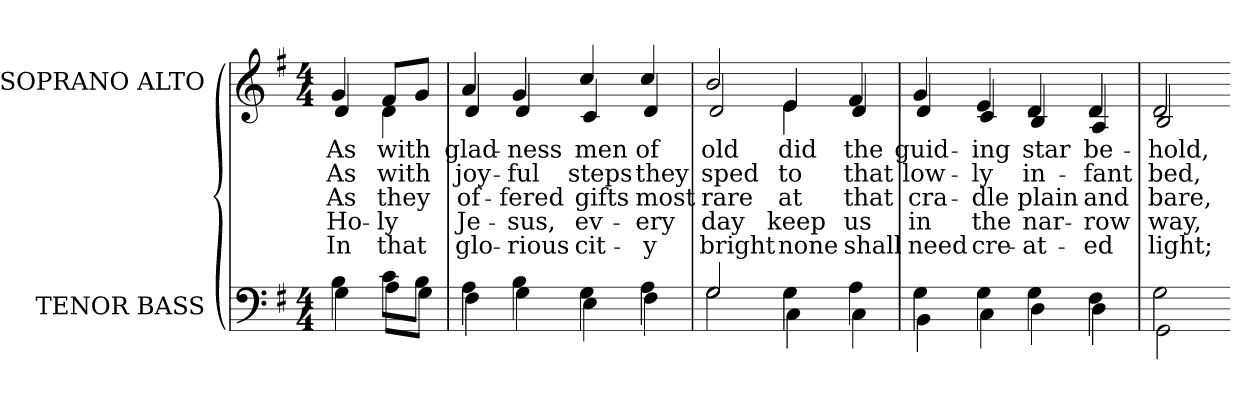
**kern	**kern	**text	**text	**text	**text	**text
*part2	*part1	*part1	*part1	*part1	*part1	*part1
*staff2	*staff1	*staff1	*staff1	*staff1	*staff1	*staff1
*I"TENOR BASS	*I"SOPRANO ALTO	*	*	*	*	*
*I'T. B.	*I'S. A.	*	*	*	*	*
!!LO:PB:g=z
*clefF4	*clefG2	*	*	*	*	*
*k[f#]	*k[f#]	*	*	*	*	*
*G:	*G:	*	*	*	*	*
*M4/4	*M4/4	*	*	*	*	*
=	=	=	=	=	=	=
*^	*	*	*	*	*	*
!	!	!LO:TX:b:cj:t=1	!	!	!	!	!
!	!	!LO:TX:b:cj:t=2	!	!	!	!	!
!	!	!LO:TX:b:cj:t=3	!	!	!	!	!
!	!	!LO:TX:b:cj:t=4	!	!	!	!	!
!	!	!LO:TX:b:cj:t=5	!	!	!	!	!
!	!	!	!LO:LY:b:color=#000000	!LO:LY:b:color=#000000	!LO:LY:b:color=#000000	!LO:LY:b:color=#000000	!LO:LY:b:color=#000000
*	*	*^	*	*	*	*	*
4Bi\	4Gi\	4gi/	4di/	As	As	As	Ho-	In
!	!	!	!	!LO:LY:b:color=#000000	!LO:LY:b:color=#000000	!LO:LY:b:color=#000000	!LO:LY:b:color=#000000	!LO:LY:b:color=#000000
8ci\L	8Ai\L	8f#i/L	4di\	with	with	they	-ly	that
8Bi\J	8Gi\J	8gi/J	.	.	.	.	.	.
=	=	=	=	=	=	=	=	=
!	!	!	!	!LO:LY:b:color=#000000	!LO:LY:b:color=#000000	!LO:LY:b:color=#000000	!LO:LY:b:color=#000000	!LO:LY:b:color=#000000
4Ai\	4F#i\	4ai/	4di/	glad-	joy-	of-	Je-	glo-
!	!	!	!	!LO:LY:b:color=#000000	!LO:LY:b:color=#000000	!LO:LY:b:color=#000000	!LO:LY:b:color=#000000	!LO:LY:b:color=#000000
4Bi\	4Gi\	4gi/	4di/	-ness	-ful	-fered	-sus,	-rious
!	!	!	!	!LO:LY:b:color=#000000	!LO:LY:b:color=#000000	!LO:LY:b:color=#000000	!LO:LY:b:color=#000000	!LO:LY:b:color=#000000
4Gi\	4Ei\	4cci/	4ci/	men	steps	gifts	ev-	cit-
!	!	!	!	!LO:LY:b:color=#000000	!LO:LY:b:color=#000000	!LO:LY:b:color=#000000	!LO:LY:b:color=#000000	!LO:LY:b:color=#000000
4Ai\	4F#i\	4cci/	4di/	of	they	most	-ery	-y
=1	=1	=1	=1	=1	=1	=1	=1	=1
!	!	!	!	!LO:LY:b:color=#000000	!LO:LY:b:color=#000000	!LO:LY:b:color=#000000	!LO:LY:b:color=#000000	!LO:LY:b:color=#000000
2Gi/	2Gi\	2bi/	2di/	old	sped	rare	day	bright
!	!	!	!	!LO:LY:b:color=#000000	!LO:LY:b:color=#000000	!LO:LY:b:color=#000000	!LO:LY:b:color=#000000	!LO:LY:b:color=#000000
4Gi\	4Ci\	4ei/	4ei\	did	to	at	keep	none
!	!	!	!	!LO:LY:b:color=#000000	!LO:LY:b:color=#000000	!LO:LY:b:color=#000000	!LO:LY:b:color=#000000	!LO:LY:b:color=#000000
4Ai\	4Ci\	4f#i/	4di/	the	that	that	us	shall
=2	=2	=2	=2	=2	=2	=2	=2	=2
!	!	!	!	!LO:LY:b:color=#000000	!LO:LY:b:color=#000000	!LO:LY:b:color=#000000	!LO:LY:b:color=#000000	!LO:LY:b:color=#000000
4Gi\	4BBi\	4gi/	4di/	guid-	low-	cra-	in	need
!	!	!	!	!LO:LY:b:color=#000000	!LO:LY:b:color=#000000	!LO:LY:b:color=#000000	!LO:LY:b:color=#000000	!LO:LY:b:color=#000000
4Gi\	4Ci\	4ei/	4ci/	-ing	-ly	-dle	the	cre-
!	!	!	!	!LO:LY:b:color=#000000	!LO:LY:b:color=#000000	!LO:LY:b:color=#000000	!LO:LY:b:color=#000000	!LO:LY:b:color=#000000
4Gi\	4Di\	4di/	4Bi/	star	in-	plain	nar-	-at-
!	!	!	!	!LO:LY:b:color=#000000	!LO:LY:b:color=#000000	!LO:LY:b:color=#000000	!LO:LY:b:color=#000000	!LO:LY:b:color=#000000
4F#i\	4Di\	4di/	4Ai/	be-	-fant	and	-row	-ed
=3	=3	=3	=3	=3	=3	=3	=3	=3
!	!	!	!	!LO:LY:b:color=#000000	!LO:LY:b:color=#000000	!LO:LY:b:color=#000000	!LO:LY:b:color=#000000	!LO:LY:b:color=#000000
2Gi\	2GGi\	2di/	2Bi/	-hold,	bed,	bare,	way,	light;
*v	*v	*	*	*	*	*	*	*
*	*v	*v	*	*	*	*	*
=-	=-	=-	=-	=-	=-	=-
*-	*-	*-	*-	*-	*-	*-
